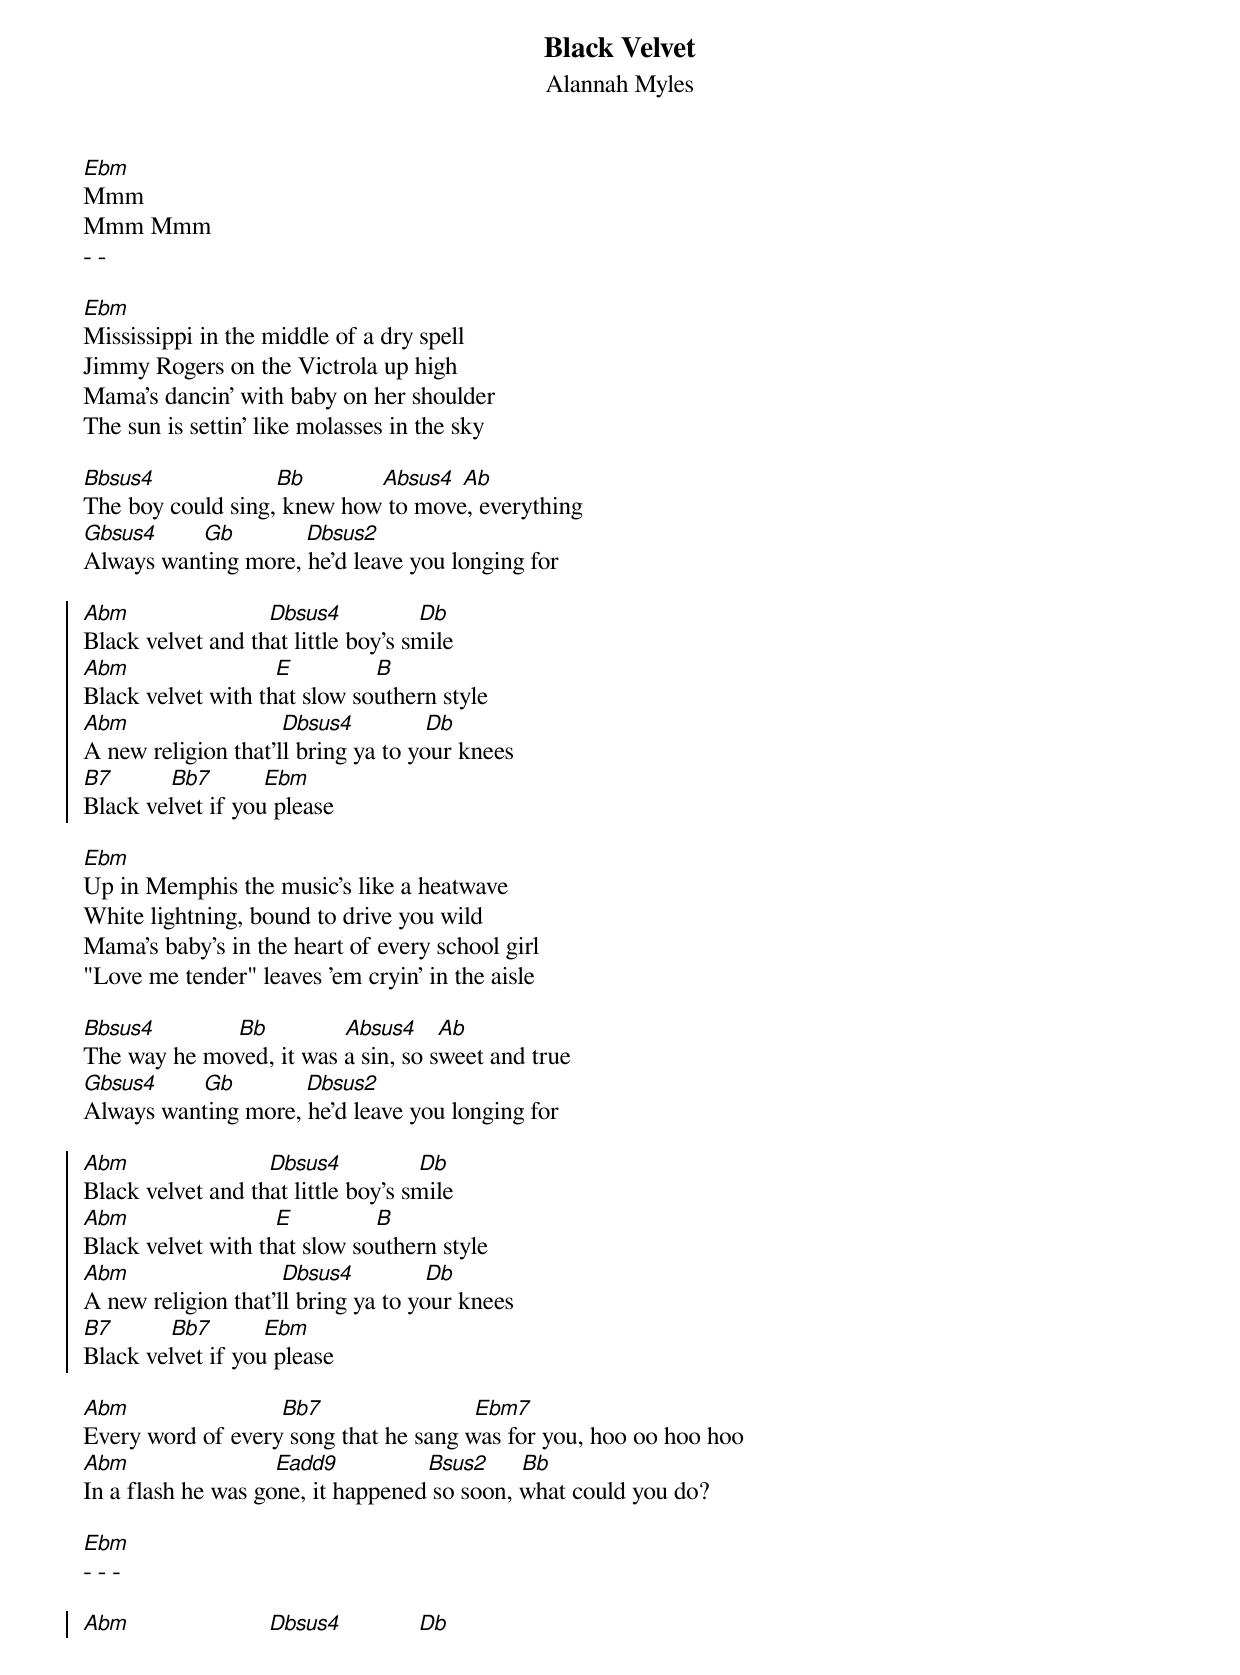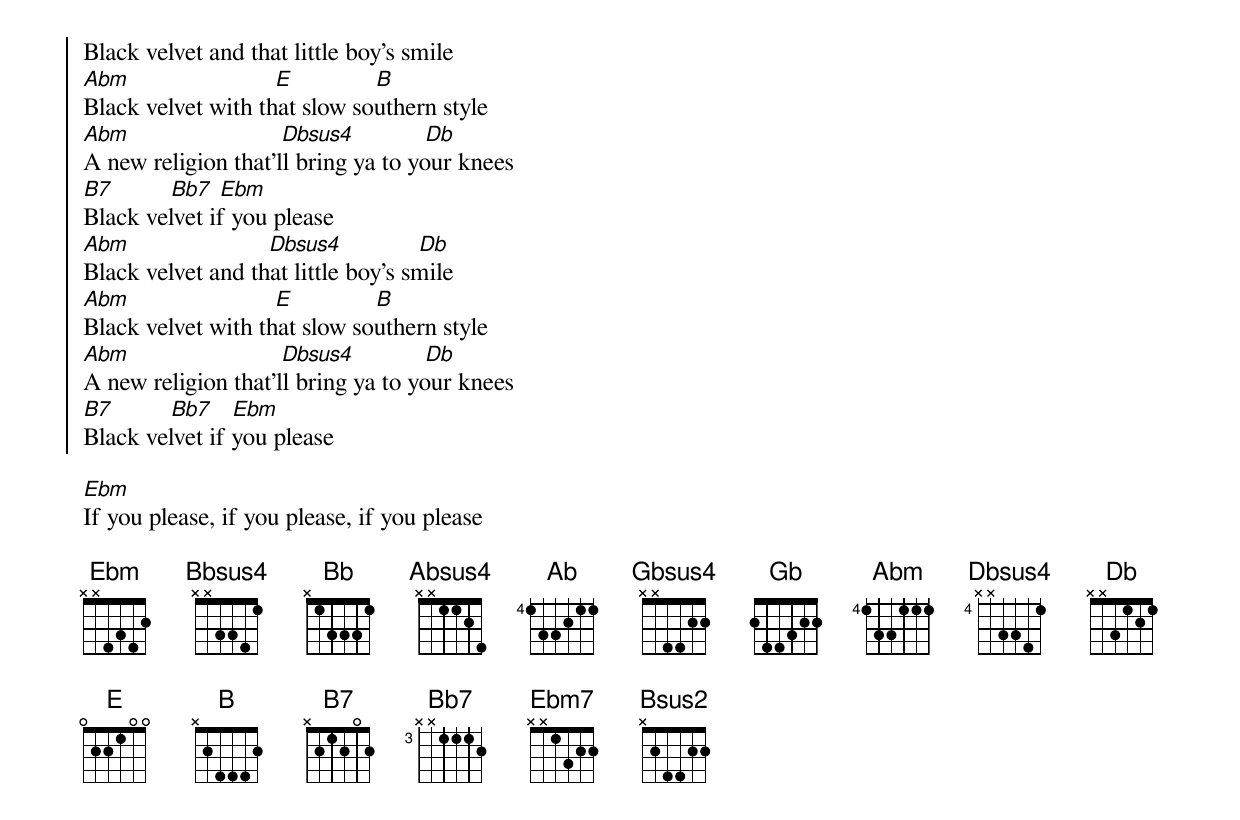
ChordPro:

{t: Black Velvet}
{st: Alannah Myles}
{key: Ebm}

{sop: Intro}
[Ebm]
Mmm
Mmm Mmm
- -
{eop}

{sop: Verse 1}
[Ebm]
Mississippi in the middle of a dry spell
Jimmy Rogers on the Victrola up high
Mama's dancin' with baby on her shoulder
The sun is settin' like molasses in the sky
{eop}

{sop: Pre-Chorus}
[Bbsus4]                   [Bb]            [Absus4] [Ab]
The boy could sing, knew how to move, everything
[Gbsus4]       [Gb]           [Dbsus2]
Always wanting more, he'd leave you longing for
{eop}

{soc}
[Abm]                      [Dbsus4]            [Db]
Black velvet and that little boy's smile
[Abm]                       [E]             [B]
Black velvet with that slow southern style
[Abm]                        [Dbsus4]           [Db]
A new religion that'll bring ya to your knees
[B7]         [Bb7]        [Ebm]
Black velvet if you please
{eoc}

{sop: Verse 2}
[Ebm]
Up in Memphis the music's like a heatwave
White lightning, bound to drive you wild
Mama's baby's in the heart of every school girl
"Love me tender" leaves 'em cryin' in the aisle
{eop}

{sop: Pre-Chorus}
[Bbsus4]             [Bb]            [Absus4]   [Ab]
The way he moved, it was a sin, so sweet and true
[Gbsus4]       [Gb]           [Dbsus2]
Always wanting more, he'd leave you longing for
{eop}

{soc}
[Abm]                      [Dbsus4]            [Db]
Black velvet and that little boy's smile
[Abm]                       [E]             [B]
Black velvet with that slow southern style
[Abm]                        [Dbsus4]           [Db]
A new religion that'll bring ya to your knees
[B7]         [Bb7]        [Ebm]
Black velvet if you please
{eoc}

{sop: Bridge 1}
[Abm]                        [Bb7]                        [Ebm7]
Every word of every song that he sang was for you, hoo oo hoo hoo
[Abm]                       [Eadd9]              [Bsus2]     [Bb]
In a flash he was gone, it happened so soon, what could you do?
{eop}

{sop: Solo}
[Ebm]
- - -
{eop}

{soc}
[Abm]                      [Dbsus4]            [Db]
Black velvet and that little boy's smile
[Abm]                       [E]             [B]
Black velvet with that slow southern style
[Abm]                        [Dbsus4]           [Db]
A new religion that'll bring ya to your knees
[B7]         [Bb7] [Ebm]
Black velvet if you please
[Abm]                      [Dbsus4]            [Db]
Black velvet and that little boy's smile
[Abm]                       [E]             [B]
Black velvet with that slow southern style
[Abm]                        [Dbsus4]           [Db]
A new religion that'll bring ya to your knees
[B7]         [Bb7]   [Ebm]
Black velvet if you please
{eoc}

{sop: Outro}
[Ebm]
If you please, if you please, if you please
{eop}

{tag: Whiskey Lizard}
